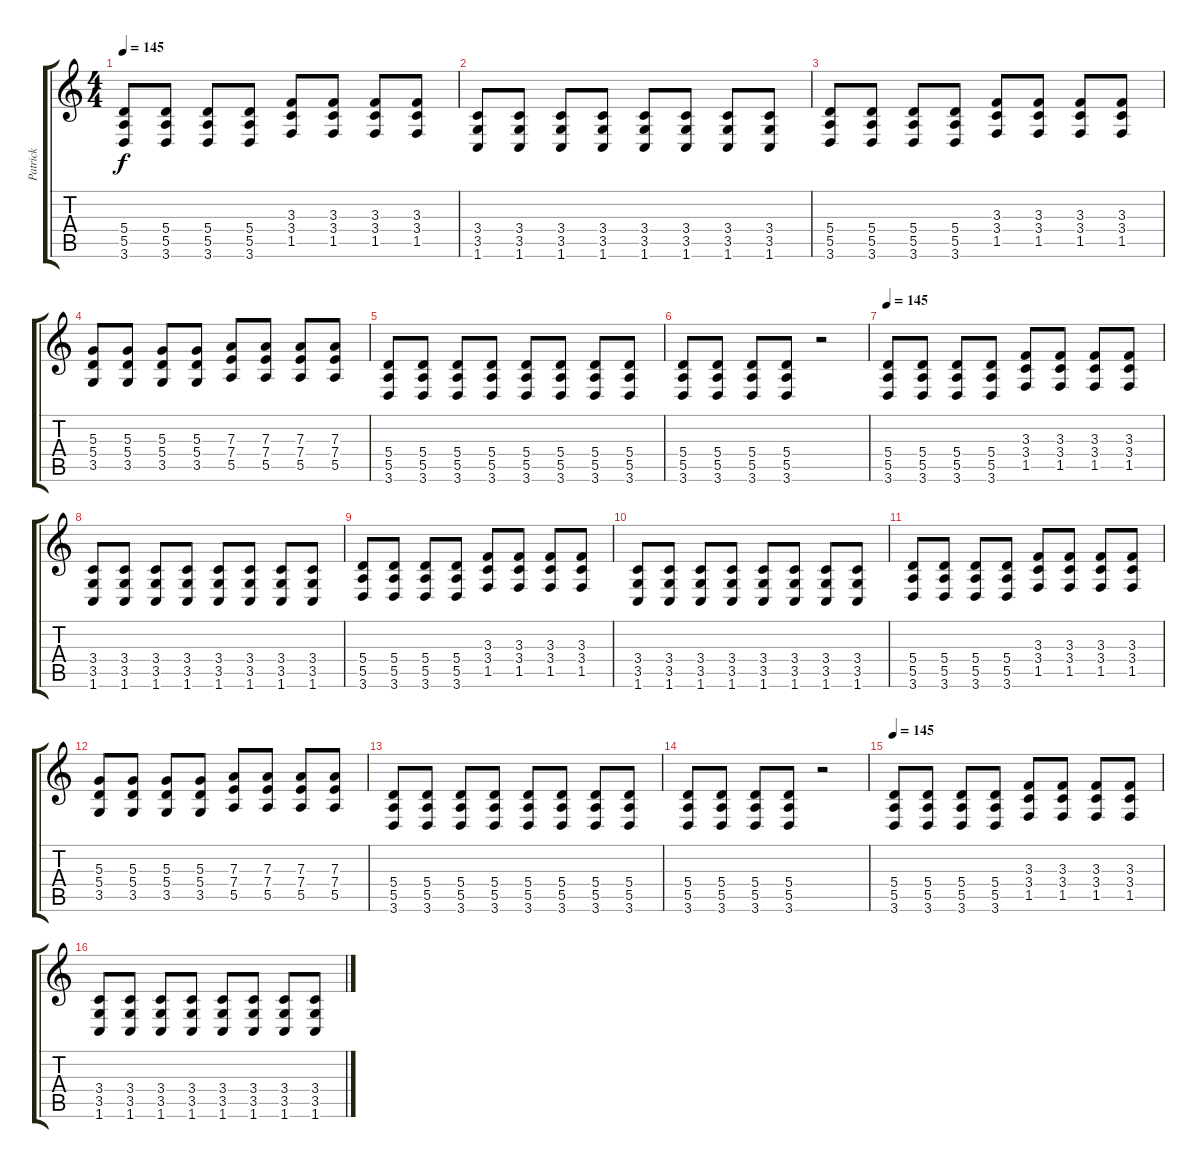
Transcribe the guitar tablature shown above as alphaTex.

\track ("Patrick" "Patrick") {instrument distortionguitar}
\staff {score tabs}
\tuning (B3 Gb3 D3 A2 E2 B1) {hide}
\ts (4 4)
\tempo 145
\clef g2
\ks c
(5.4 5.5 3.6).8{dy f} (5.4 5.5 3.6).8 (5.4 5.5 3.6).8 (5.4 5.5 3.6).8 (3.3 3.4 1.5).8 (3.3 3.4 1.5).8 (3.3 3.4 1.5).8 (3.3 3.4 1.5).8 |
(3.4 3.5 1.6).8 (3.4 3.5 1.6).8 (3.4 3.5 1.6).8 (3.4 3.5 1.6).8 (3.4 3.5 1.6).8 (3.4 3.5 1.6).8 (3.4 3.5 1.6).8 (3.4 3.5 1.6).8 |
(5.4 5.5 3.6).8 (5.4 5.5 3.6).8 (5.4 5.5 3.6).8 (5.4 5.5 3.6).8 (3.3 3.4 1.5).8 (3.3 3.4 1.5).8 (3.3 3.4 1.5).8 (3.3 3.4 1.5).8 |
(5.3 5.4 3.5).8 (5.3 5.4 3.5).8 (5.3 5.4 3.5).8 (5.3 5.4 3.5).8 (7.3 7.4 5.5).8 (7.3 7.4 5.5).8 (7.3 7.4 5.5).8 (7.3 7.4 5.5).8 |
(5.4 5.5 3.6).8 (5.4 5.5 3.6).8 (5.4 5.5 3.6).8 (5.4 5.5 3.6).8 (5.4 5.5 3.6).8 (5.4 5.5 3.6).8 (5.4 5.5 3.6).8 (5.4 5.5 3.6).8 |
(5.4 5.5 3.6).8 (5.4 5.5 3.6).8 (5.4 5.5 3.6).8 (5.4 5.5 3.6).8 r.2 |
\tempo 145
(5.4 5.5 3.6).8 (5.4 5.5 3.6).8 (5.4 5.5 3.6).8 (5.4 5.5 3.6).8 (3.3 3.4 1.5).8 (3.3 3.4 1.5).8 (3.3 3.4 1.5).8 (3.3 3.4 1.5).8 |
(3.4 3.5 1.6).8 (3.4 3.5 1.6).8 (3.4 3.5 1.6).8 (3.4 3.5 1.6).8 (3.4 3.5 1.6).8 (3.4 3.5 1.6).8 (3.4 3.5 1.6).8 (3.4 3.5 1.6).8 |
(5.4 5.5 3.6).8 (5.4 5.5 3.6).8 (5.4 5.5 3.6).8 (5.4 5.5 3.6).8 (3.3 3.4 1.5).8 (3.3 3.4 1.5).8 (3.3 3.4 1.5).8 (3.3 3.4 1.5).8 |
(3.4 3.5 1.6).8 (3.4 3.5 1.6).8 (3.4 3.5 1.6).8 (3.4 3.5 1.6).8 (3.4 3.5 1.6).8 (3.4 3.5 1.6).8 (3.4 3.5 1.6).8 (3.4 3.5 1.6).8 |
(5.4 5.5 3.6).8 (5.4 5.5 3.6).8 (5.4 5.5 3.6).8 (5.4 5.5 3.6).8 (3.3 3.4 1.5).8 (3.3 3.4 1.5).8 (3.3 3.4 1.5).8 (3.3 3.4 1.5).8 |
(5.3 5.4 3.5).8 (5.3 5.4 3.5).8 (5.3 5.4 3.5).8 (5.3 5.4 3.5).8 (7.3 7.4 5.5).8 (7.3 7.4 5.5).8 (7.3 7.4 5.5).8 (7.3 7.4 5.5).8 |
(5.4 5.5 3.6).8 (5.4 5.5 3.6).8 (5.4 5.5 3.6).8 (5.4 5.5 3.6).8 (5.4 5.5 3.6).8 (5.4 5.5 3.6).8 (5.4 5.5 3.6).8 (5.4 5.5 3.6).8 |
(5.4 5.5 3.6).8 (5.4 5.5 3.6).8 (5.4 5.5 3.6).8 (5.4 5.5 3.6).8 r.2 |
\tempo 145
(5.4 5.5 3.6).8 (5.4 5.5 3.6).8 (5.4 5.5 3.6).8 (5.4 5.5 3.6).8 (3.3 3.4 1.5).8 (3.3 3.4 1.5).8 (3.3 3.4 1.5).8 (3.3 3.4 1.5).8 |
(3.4 3.5 1.6).8 (3.4 3.5 1.6).8 (3.4 3.5 1.6).8 (3.4 3.5 1.6).8 (3.4 3.5 1.6).8 (3.4 3.5 1.6).8 (3.4 3.5 1.6).8 (3.4 3.5 1.6).8
